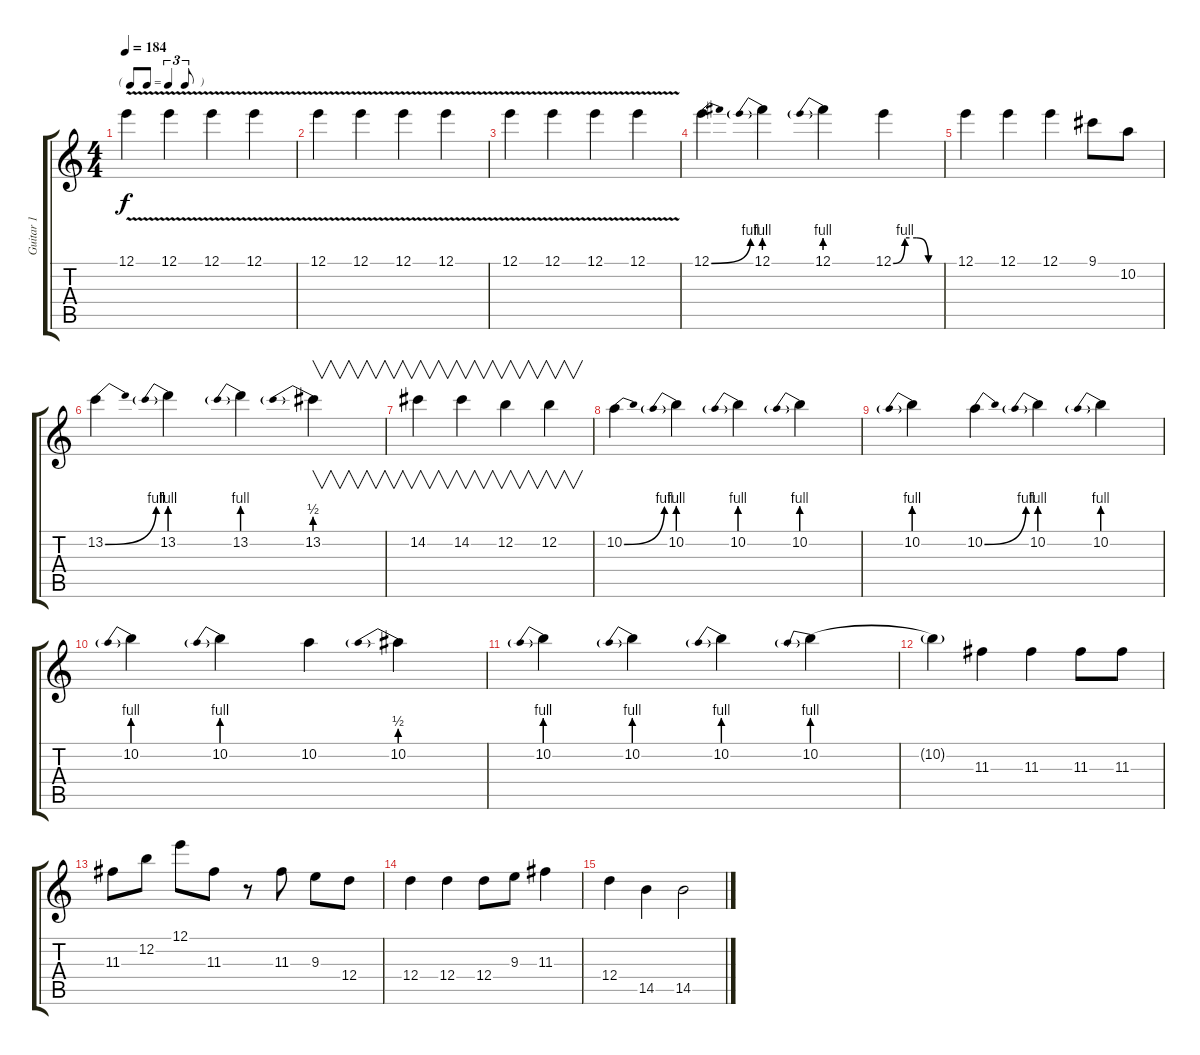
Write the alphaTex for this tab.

\track ("Guitar 1" "Guitar 1") {instrument electricguitarjazz}
\staff {score tabs}
\tuning (E4 B3 G3 D3 A2 E2) {hide}
\ts (4 4)
\tf triplet8th
\tempo 184
\clef g2
\ks c
12.1{v}.4{dy f} 12.1{v}.4 12.1{v}.4 12.1{v}.4 |
12.1{v}.4{volume 5} 12.1{v}.4 12.1{v}.4 12.1{v}.4 |
12.1{v}.4 12.1{v}.4 12.1{v}.4 12.1{v}.4 |
\section ("" "")
12.1{be (bend 0 0 60 4)}.4{volume 4} 12.1{be (prebend 0 4 60 4)}.4 12.1{be (prebend 0 4 60 4)}.4 12.1{be (custom 0 0 15 4 30 4 45 0 60 0)}.4 |
12.1.4 12.1.4 12.1.4 9.1.8 10.2.8 |
13.2{be (bend 0 0 60 4)}.4{volume 3} 13.2{be (prebend 0 4 60 4)}.4 13.2{be (prebend 0 4 60 4)}.4 13.2{be (prebend 0 2 60 2)}.4{v} |
14.2.4{v} 14.2.4{v} 12.2.4{v} 12.2.4{v} |
10.2{be (bend 0 0 60 4)}.4{volume 2} 10.2{be (prebend 0 4 60 4)}.4 10.2{be (prebend 0 4 60 4)}.4 10.2{be (prebend 0 4 60 4)}.4 |
10.2{be (prebend 0 4 60 4)}.4 10.2{be (bend 0 0 60 4)}.4 10.2{be (prebend 0 4 60 4)}.4 10.2{be (prebend 0 4 60 4)}.4 |
10.2{be (prebend 0 4 60 4)}.4{volume 1} 10.2{be (prebend 0 4 60 4)}.4 10.2.4 10.2{be (prebend 0 2 60 2)}.4 |
10.2{be (prebend 0 4 60 4)}.4 10.2{be (prebend 0 4 60 4)}.4 10.2{be (prebend 0 4 60 4)}.4 10.2{be (prebend 0 4 60 4)}.4 |
\section ("" "")
10.2{t}.4{volume 1} 11.3.4 11.3.4 11.3.8 11.3.8 |
11.3.8 12.2.8 12.1.8 11.3.8 r.8 11.3.8 9.3.8 12.4.8 |
12.4.4{volume 0} 12.4.4 12.4.8 9.3.8 11.3.4 |
12.4.4 14.5.4 14.5.2
